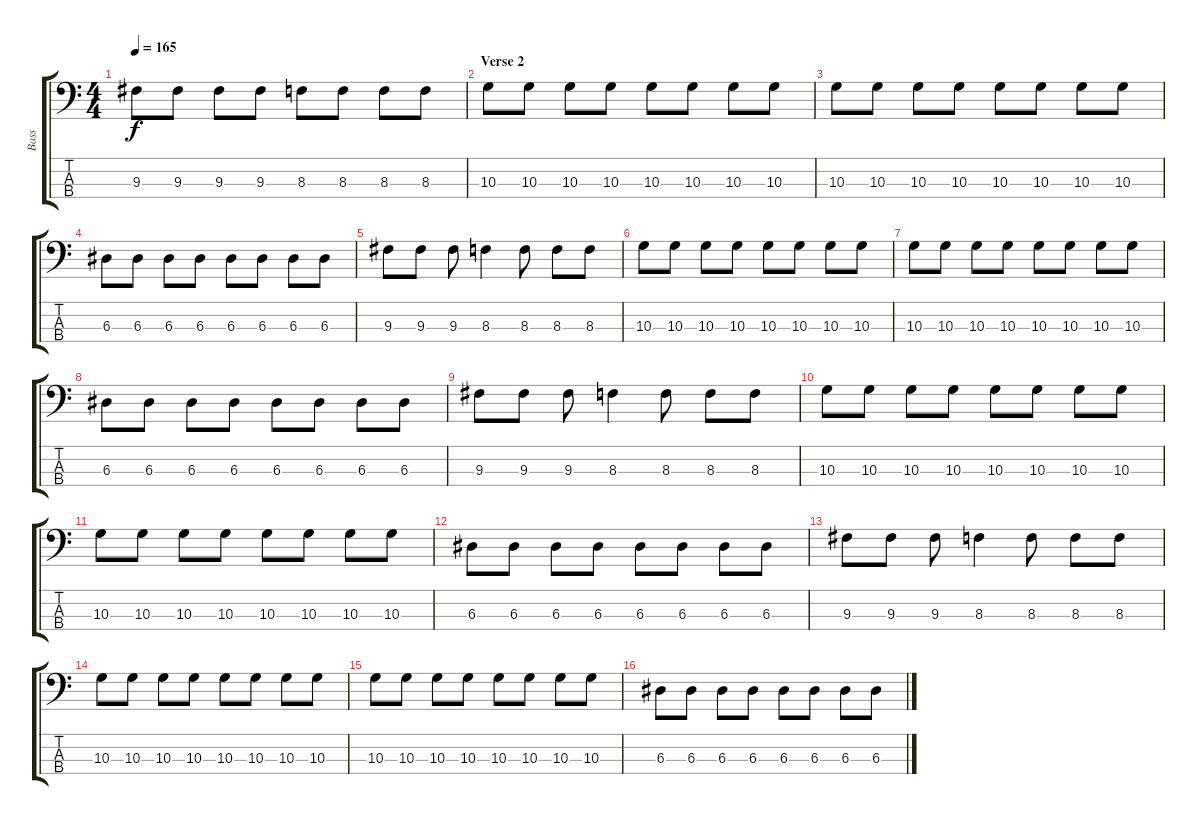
\track ("Bass" "Bass") {instrument electricbassfinger}
\staff {score tabs}
\tuning (G2 D2 A1 E1) {hide}
\ts (4 4)
\tempo 165
\clef f4
\ks c
9.3.8{dy f} 9.3.8 9.3.8 9.3.8 8.3.8 8.3.8 8.3.8 8.3.8 |
\section ("" "Verse 2")
10.3.8 10.3.8 10.3.8 10.3.8 10.3.8 10.3.8 10.3.8 10.3.8 |
10.3.8 10.3.8 10.3.8 10.3.8 10.3.8 10.3.8 10.3.8 10.3.8 |
6.3.8 6.3.8 6.3.8 6.3.8 6.3.8 6.3.8 6.3.8 6.3.8 |
9.3.8 9.3.8 9.3.8 8.3.4 8.3.8 8.3.8 8.3.8 |
10.3.8 10.3.8 10.3.8 10.3.8 10.3.8 10.3.8 10.3.8 10.3.8 |
10.3.8 10.3.8 10.3.8 10.3.8 10.3.8 10.3.8 10.3.8 10.3.8 |
6.3.8 6.3.8 6.3.8 6.3.8 6.3.8 6.3.8 6.3.8 6.3.8 |
9.3.8 9.3.8 9.3.8 8.3.4 8.3.8 8.3.8 8.3.8 |
10.3.8 10.3.8 10.3.8 10.3.8 10.3.8 10.3.8 10.3.8 10.3.8 |
10.3.8 10.3.8 10.3.8 10.3.8 10.3.8 10.3.8 10.3.8 10.3.8 |
6.3.8 6.3.8 6.3.8 6.3.8 6.3.8 6.3.8 6.3.8 6.3.8 |
9.3.8 9.3.8 9.3.8 8.3.4 8.3.8 8.3.8 8.3.8 |
10.3.8 10.3.8 10.3.8 10.3.8 10.3.8 10.3.8 10.3.8 10.3.8 |
10.3.8 10.3.8 10.3.8 10.3.8 10.3.8 10.3.8 10.3.8 10.3.8 |
6.3.8 6.3.8 6.3.8 6.3.8 6.3.8 6.3.8 6.3.8 6.3.8
